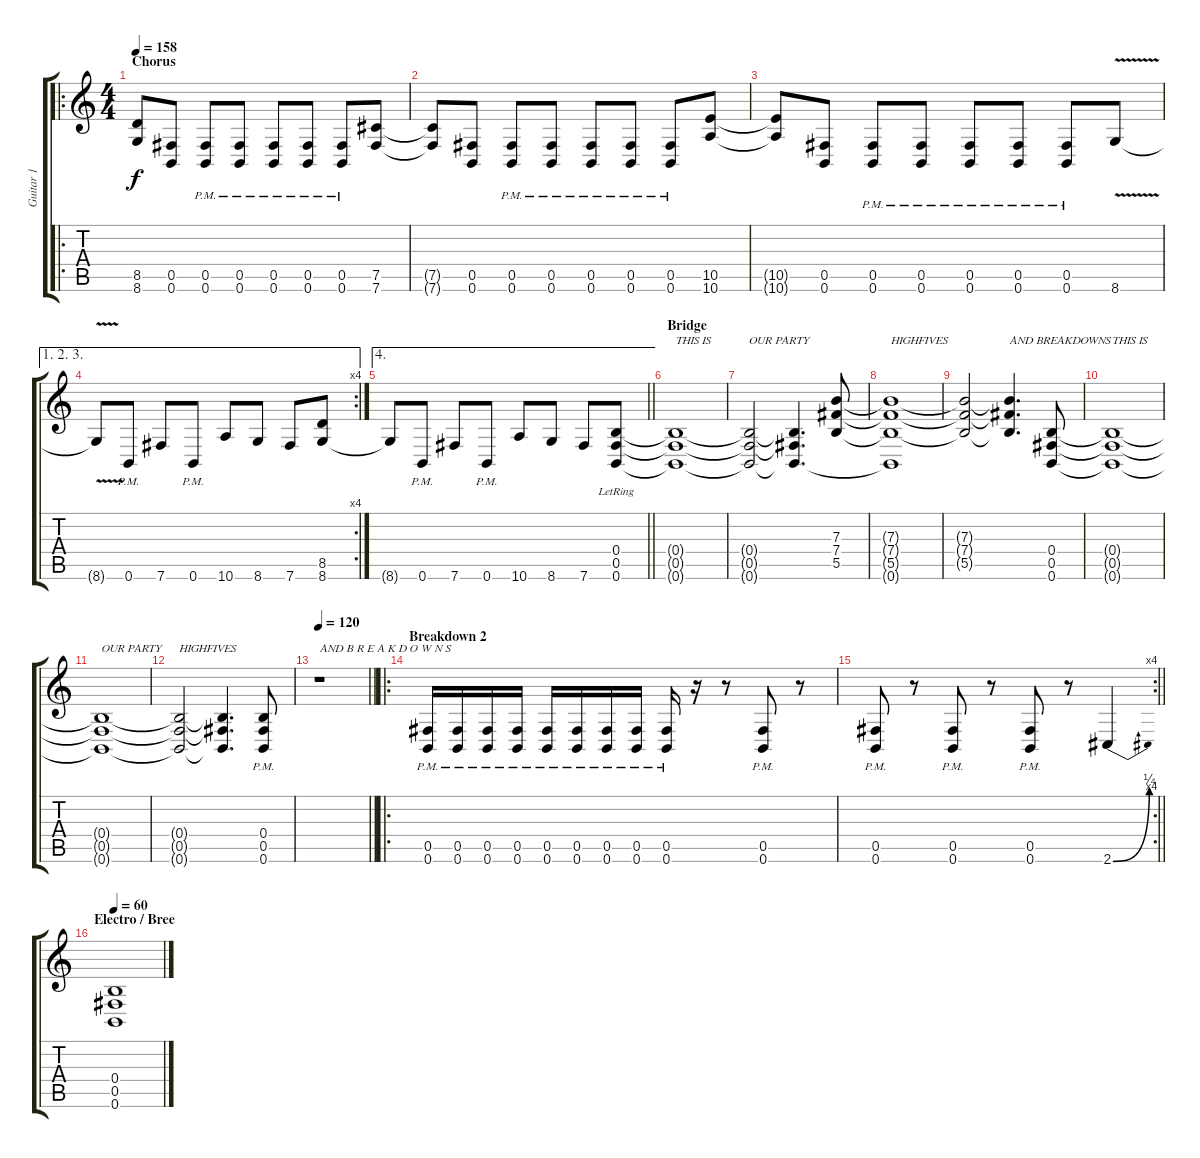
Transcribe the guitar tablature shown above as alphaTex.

\track ("Guitar 1" "Guitar 1") {instrument overdrivenguitar}
\staff {score tabs}
\tuning (Db4 Ab3 E3 B2 Gb2 B1) {hide}
\ro
\ts (4 4)
\section ("" "Chorus")
\tempo 158
\clef g2
\ks c
(8.5{t} 8.6{t}).8{dy f} (0.5 0.6).8 (0.5{pm} 0.6{pm}).8 (0.5{pm} 0.6).8 (0.5{pm} 0.6{pm}).8 (0.5{pm} 0.6{pm}).8 (0.5 0.6{pm}).8 (7.5 7.6).8 |
(7.5{t} 7.6{t}).8 (0.5 0.6).8 (0.5{pm} 0.6{pm}).8 (0.5{pm} 0.6{pm}).8 (0.5{pm} 0.6{pm}).8 (0.5{pm} 0.6{pm}).8 (0.5{pm} 0.6{pm}).8 (10.5 10.6).8 |
(10.5{t} 10.6{t}).8 (0.5 0.6).8 (0.5{pm} 0.6{pm}).8 (0.5{pm} 0.6{pm}).8 (0.5{pm} 0.6{pm}).8 (0.5{pm} 0.6{pm}).8 (0.5{pm} 0.6{pm}).8 8.6{v}.8 |
\ae (1 2 3)
\rc 4
8.6{t}.8 0.6{pm}.8 7.6.8 0.6{pm}.8 10.6.8 8.6.8 7.6.8 (8.5 8.6).8 |
\ae 4
\barLineRight lightlight
8.6{t}.8 0.6{pm}.8 7.6.8 0.6{pm}.8 10.6.8 8.6.8 7.6.8 (0.4{lr} 0.5 0.6).8 |
\section ("" "Bridge")
(0.4{t} 0.5{t} 0.6{t}).1{txt "THIS IS"} |
(0.4{t} 0.5{t} 0.6{t}).2{txt "OUR PARTY"} (0.4{t} 0.5{t} 0.6{t}).4{d} (7.3 7.4 5.5).8 |
(7.3{t} 7.4{t} 5.5{t} 0.6{t}).1{txt "HIGHFIVES"} |
(7.3{t} 7.4{t} 5.5{t}).2 (7.3{t} 7.4{t} 5.5{t}).4{d txt "AND BREAKDOWNS"} (0.4 0.5 0.6).8 |
(0.4{t} 0.5{t} 0.6{t}).1{txt "THIS IS"} |
(0.4{t} 0.5{t} 0.6{t}).1{txt "OUR PARTY"} |
(0.4{t} 0.5{t} 0.6{t}).2{txt "HIGHFIVES"} (0.4{t} 0.5{t} 0.6{t}).4{d} (0.4{pm} 0.5 0.6).8 |
\tempo 120
\barLineRight lightlight
r.1{txt "AND B R E A K D O W N S"} |
\ro
\section ("" "Breakdown 2")
(0.5{pm} 0.6{pm}).16 (0.5{pm} 0.6{pm}).16 (0.5{pm} 0.6{pm}).16 (0.5{pm} 0.6{pm}).16 (0.5{pm} 0.6{pm}).16 (0.5{pm} 0.6{pm}).16 (0.5{pm} 0.6{pm}).16 (0.5{pm} 0.6{pm}).16 (0.5{pm} 0.6{pm}).16 r.16 r.8 (0.5{pm} 0.6{pm}).8 r.8 |
\rc 4
\barLineRight lightlight
(0.5{pm} 0.6{pm}).8 r.8 (0.5 0.6{pm}).8 r.8 (0.5{pm} 0.6).8 r.8 2.6{be (bend 0 0 60 1)}.4 |
\section ("" "Electro / Bree")
\tempo 60
(0.4 0.5 0.6).1
